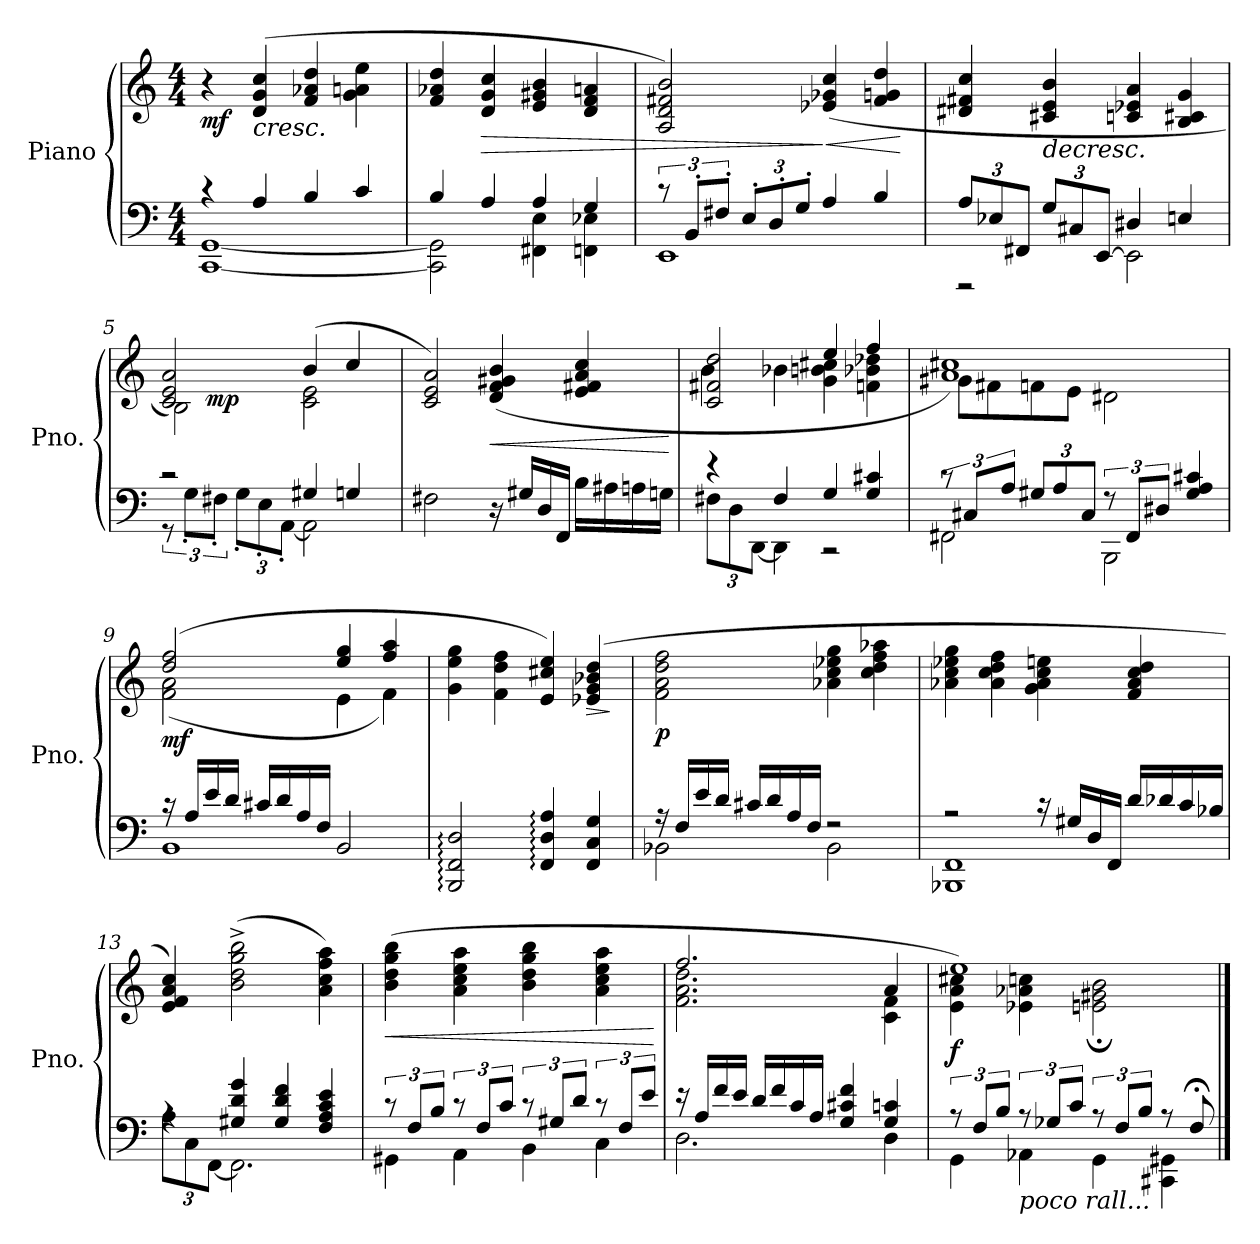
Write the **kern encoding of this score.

**kern	**kern	**dynam
*part1	*part1	*part1
*staff2	*staff1	*staff1/2
*I"Piano	*	*
*I'Pno.	*	*
*clefF4	*clefG2	*
*k[]	*k[]	*
*M4/4	*M4/4	*
=1	=1	=1
*^	*	*
!	!	!	!LO:DY:b
4r	[1CC [1GG	4r	mf
!	!	!	!LO:HP:b
4A/	.	(>4d/ 4g/ 4cc/	<
4B/	.	4f/ 4a-X/ 4dd/	.
4c/	.	4g\ 4an\ 4ee\	.
=2	=2	=2	=2
4B/	2CC\] 2GG\]	4f/ 4a-X/ 4dd/	.
!	!	!	!LO:HP:b
4A/	.	4d/ 4g/ 4cc/	>
4A/	4FF#X\ 4E\	4e/ 4g#X/ 4b/	.
4G/	4FFn\ 4E-X\	4d/ 4f/ 4an/	.
=3	=3	=3	=3
12r	1EE	2A/ 2d/ 2f#X/ 2b/)	.
12BB'/L	.	.	.
12F#X'/J	.	.	.
*Xbrackettup	*	*	*
12E'/L	.	.	.
12D'/	.	.	.
12G'/J	.	.	.
!	!	!	!LO:HP:n=1:b
4A/	.	(>4e-X/ 4g-X/ 4cc/	[ ] <
4B/	.	4f#/ 4gn/ 4dd/	.
*v	*v	*	*
.	.	[
!!LO:LB:g=z
=4	=4	=4
*^	*	*
12A/L	2r	4d#X/ 4f#X/ 4cc/	.
12E-X/	.	.	.
12FF#X/J	.	.	.
!	!	!	!LO:HP:b
12G/L	.	4c#X/ 4e/ 4b/	>
12C#X/	.	.	.
[12EE/J	.	.	.
4D#X/	2EE\]	4cn/ 4e-X/ 4a/	.
4En/	.	4B/ 4c#X/ 4g/	.
=5	=5	=5	=5
*	*brackettup	*	*
*	*	*^	*
*	*	*	*^	*
2r	12r	2c/ 2e/ 2a/)	2B\	6ryy	.
.	12G'\L	.	.	.	.
!	!	!	!	!	!LO:DY:b
.	12F#X'\J	.	.	3%2ryy	mp
*	*Xbrackettup	*	*	*	*
.	12G'\L	.	.	.	.
.	12E'\	.	.	.	.
.	[12AA'\J	.	.	.	.
4G#X/	2AA\]	(>4b/	2c\ 2e\	.	]
4Gn/	.	4cc/	.	.	.
.	.	.	.	6ryy	.
*v	*v	*	*	*	*
*	*v	*v	*v	*
=6	=6	=6
2F#X\	2c/ 2e/ 2a/)	.
!	!	!LO:HP:b
16r	(>4d/ 4f/ 4g#X/ 4b/	<
16G#X/LL	.	.
16D/	.	.
16FF/JJ	.	.
16B\LL	4e/ 4f#X/ 4a/ 4cc/	.
16A#X\	.	.
16An\	.	.
16Gn\JJ	.	.
.	.	[
!!LO:LB:g=z
=7	=7	=7
*^	*^	*
4r	12F#X\L	2c/ 2f#X/ 2dd/	4b\	.
.	12D\	.	.	.
.	[12DD\J	.	.	.
4F#/	4DD\]	.	4b-X\	.
4G/	2r	4ee/	4g\ 4bn\ 4cc#X\	.
4G/ 4c#X/	.	4ff/	4fn\ 4b-X\ 4dd-X\	.
=8	=8	=8	=8	=8
*brackettup	*	*	*	*
12rc	2FF#X\	1a 1cc#X)	8g#X\L	.
12C#X/L	.	.	.	.
.	.	.	8f#X\	.
12A/J	.	.	.	.
*Xbrackettup	*	*	*	*
12G#X/L	.	.	8fn\	.
12A/	.	.	.	.
.	.	.	8e\J	.
12C#/J	.	.	.	.
*brackettup	*	*	*	*
12r	2BBB\	.	2d#X\	.
12FF#/L	.	.	.	.
12D#X/J	.	.	.	.
4G#/ 4A/ 4c#X/	.	.	.	.
=9	=9	=9	=9	=9
!	!	!	!	!LO:DY:b
16r	1BB	(>2dd/ 2ff/	(<2f\ 2a\	mf
16A/LL	.	.	.	.
16e/	.	.	.	.
16d/JJ	.	.	.	.
16c#X/LL	.	.	.	.
16d/	.	.	.	.
16A/	.	.	.	.
16F/JJ	.	.	.	.
2BB/	.	4ee/ 4gg/	4e\	.
.	.	4ff/ 4aa/	4f\)	.
*v	*v	*	*	*
*	*v	*v	*
!!LO:PB:g=z
=10	=10	=10
2BBB/: 2FF/: 2D/:	4g\ 4ee\ 4gg\	.
.	4f\ 4dd\ 4ff\	.
4FF/: 4D/: 4A/:	4e/ 4cc#X/ 4ee/)	.
!	!	!LO:HP:b
4FF/ 4C/ 4G/	(>4e-X/ 4g/ 4b-X/ 4dd/	>
.	.	]
=11	=11	=11
*^	*	*
!	!	!	!LO:DY:b
16r	2BB-X\	2f\ 2a\ 2dd\ 2ff\	p
16F/LL	.	.	.
16e/	.	.	.
16d/JJ	.	.	.
16c#X/LL	.	.	.
16d/	.	.	.
16A/	.	.	.
16F/JJ	.	.	.
2r	2BB-\	4a-X\ 4cc\ 4ee-X\ 4gg\	.
.	.	4cc\ 4dd\ 4ff\ 4aa-X\	.
=12	=12	=12	=12
2r	1BBB-X 1FF	4a-X\ 4cc\ 4ee-X\ 4gg\	.
.	.	4a-\ 4cc\ 4dd\ 4ff\	.
16r	.	4g\ 4a-\ 4cc\ 4een\	.
16G#X/LL	.	.	.
16D/	.	.	.
16FF/JJ	.	.	.
16d/LL	.	4f/ 4a-/ 4cc/ 4dd/	.
16d-X/	.	.	.
16c/	.	.	.
16B-X/JJ	.	.	.
=13	=13	=13	=13
*	*Xbrackettup	*	*
4rA	12A\L	4e/ 4f/ 4a/ 4cc/)	.
.	12C\	.	.
.	[12FF\J	.	.
4G#X/ 4d/ 4g/	2.FF\]	(>2b\^ 2dd\^ 2gg\^ 2bb\^	.
4G#/ 4d/ 4f/	.	.	.
4F/ 4A/ 4c/ 4e/	.	4a\ 4cc\ 4ff\ 4aa\)	.
!!LO:LB:g=z
=14	=14	=14	=14
*brackettup	*	*	*
!	!	!	!LO:HP:b
12r	4GG#X\	(>4b\ 4dd\ 4gg\ 4bb\	<
12F/L	.	.	.
12B/J	.	.	.
12r	4AA\	4a\ 4cc\ 4ee\ 4aa\	.
12F/L	.	.	.
12c/J	.	.	.
12r	4BB\	4b\ 4dd\ 4gg\ 4bb\	.
12G#X/L	.	.	.
12d/J	.	.	.
12r	4C\	4a\ 4cc\ 4ee\ 4aa\	.
12F/L	.	.	.
12e/J	.	.	.
*v	*v	*	*
.	.	[
=15	=15	=15
*^	*^	*
16r	2.D\	2.ff/	2.f\ 2.a\ 2.dd\	.
16A/LL	.	.	.	.
16f/	.	.	.	.
16e/JJ	.	.	.	.
16d/LL	.	.	.	.
16f/	.	.	.	.
16c/	.	.	.	.
16A/JJ	.	.	.	.
4G/ 4c#X/ 4f/	.	.	.	.
4G/ 4cn/	4D\	4a/	4c\ 4f\	.
=16	=16	=16	=16	=16
!	!	!	!	!LO:DY:b
12r	4GG\	1ee)	4e\ 4a\ 4cc#X\	f
12F/L	.	.	.	.
12B/J	.	.	.	.
!LO:TX:b:i:t=poco rall...	!	!	!	!
12r	4AA-X\	.	4e-X\ 4a-X\ 4ccn\	.
12G-X/L	.	.	.	.
12c/J	.	.	.	.
12r	4GG\	.	2en\; 2g#X\; 2b\;	.
12F/L	.	.	.	.
12B/J	.	.	.	.
8r	4CC#X\ 4GG#X\	.	.	.
8F;</	.	.	.	.
*v	*v	*	*	*
*	*v	*v	*
==	==	==
*-	*-	*-
